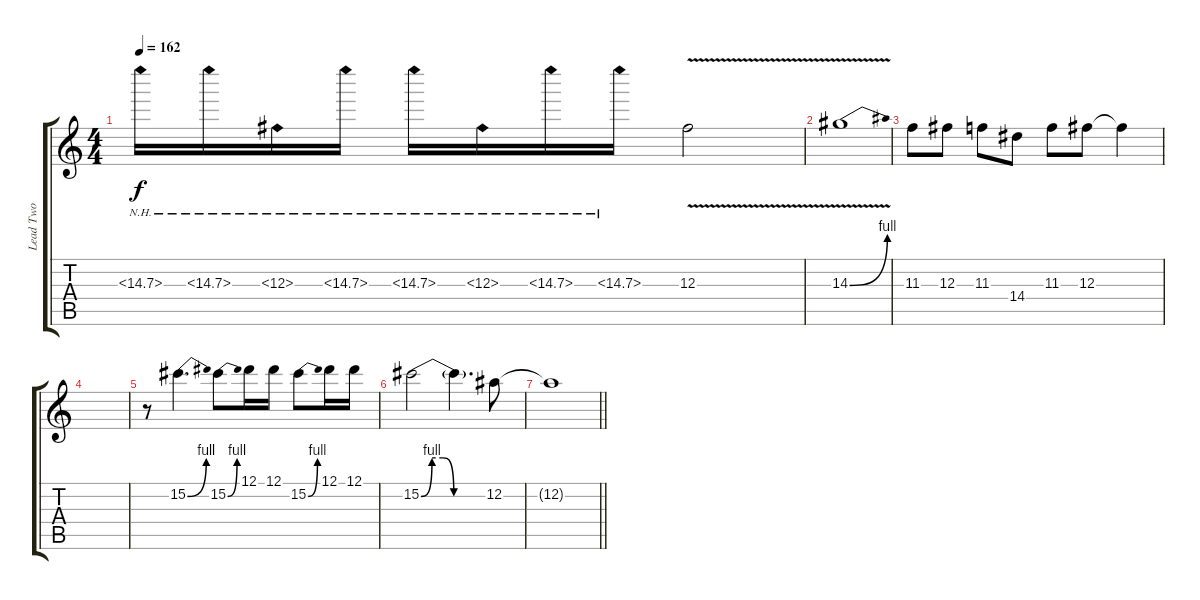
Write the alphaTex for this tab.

\track ("Lead Two" "Lead Two") {instrument distortionguitar}
\staff {score tabs}
\tuning (Eb4 Bb3 Gb3 Db3 Ab2 Eb2) {hide}
\ts (4 4)
\tempo 162
\clef g2
\ks c
14.3{nh}.16{dy f} 14.3{nh}.16 12.3{nh}.16 14.3{nh}.16 14.3{nh}.16 12.3{nh}.16 14.3{nh}.16 14.3{nh}.16 12.3{v}.2 |
14.3{be (bend 0 0 60 4) v}.1 |
11.3.8 12.3.8 11.3.8 14.4.8 11.3.8 12.3.8 12.3{t}.4 |
|
r.8 15.2{be (bend 0 0 60 4)}.4{d} 15.2{be (bend 0 0 60 4)}.8 12.1.16 12.1.16 15.2{be (bend 0 0 60 4)}.8 12.1.16 12.1.16 |
15.2{be (custom 0 0 10 4 20 4 30 0 60 0)}.2 15.2{t}.4{d} 12.2.8 |
\barLineRight lightlight
12.2{t}.1
